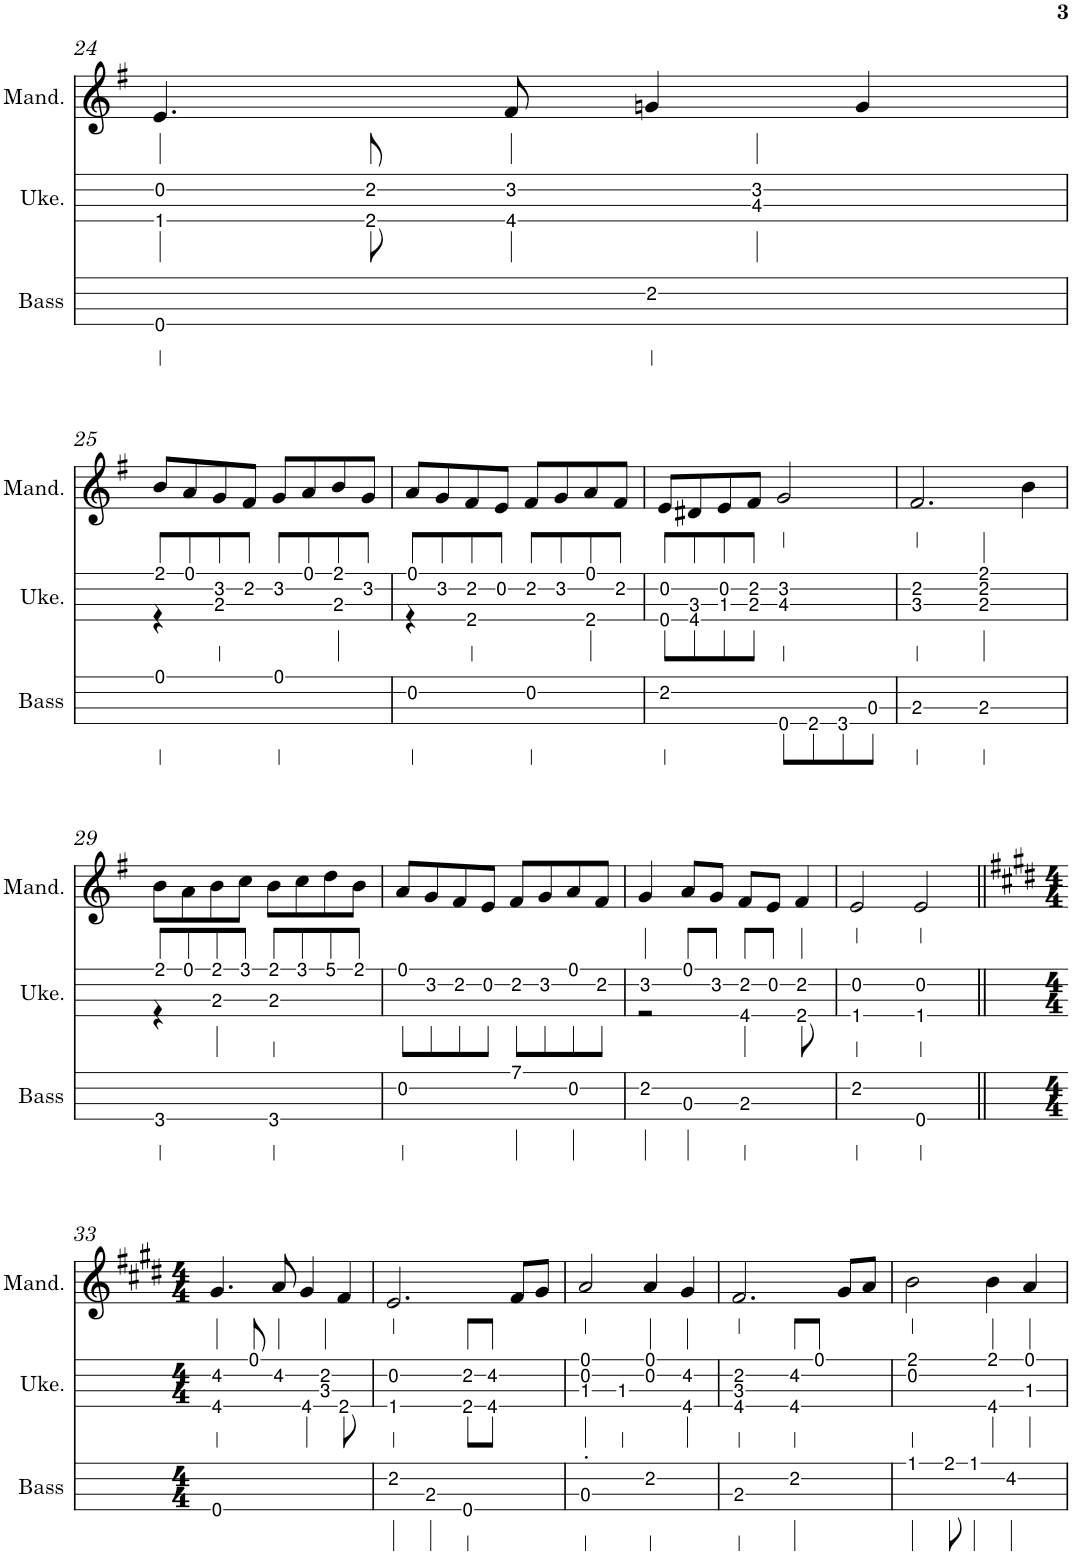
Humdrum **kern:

**kern	**kern	**kern
*part3	*part2	*part1
*staff3	*staff2	*staff1
*I"Bass Guitar	*I"Ukulele	*I"Mandolin
*I'Bass	*I'Uke.	*I'Mand.
!!LO:PB:g=z
*	*	*clefG2
*k[f#]	*k[f#]	*k[f#]
*G:	*G:	*G:
*M4/4	*M4/4	*M4/4
=24	=24	=24
*	*^	*
2EEE\	4e/	4G#\	4.e/
.	8f#/	8A\	.
.	4g/	4B\	8f#/
2EE\	.	.	4gn/
.	4g/	4e\	.
.	.	.	4g/
.	8ryy	8ryy	.
!!LO:LB:g=z
=25	=25	=25	=25
2GG\	8b/L	4r	8b/L
.	8a/	.	8a/
.	8g/	2d\	8g/
.	8f#/J	.	8f#/J
2GG\	8g/L	.	8g/L
.	8a/	.	8a/
.	8b/	4d\	8b/
.	8g/J	.	8g/J
=26	=26	=26	=26
2DD\	8a/L	4r	8a/L
.	8g/	.	8g/
.	8f#/	2A\	8f#/
.	8e/J	.	8e/J
2DD\	8f#/L	.	8f#/L
.	8g/	.	8g/
.	8a/	4A\	8a/
.	8f#/J	.	8f#/J
=27	=27	=27	=27
2EE\	8e/L	8G\L	8e/L
.	8d#/	8B\	8d#X/
.	8e/	8c#\	8e/
.	8f#/J	8d\J	8f#/J
8EEE\L	2g/	2e\	2g/
8FFF#\	.	.	.
8GGG\	.	.	.
8AAA\J	.	.	.
=28	=28	=28	=28
2BBB\	2f#/	2d#\	2.f#/
2BBB\	4b/	4d\ 4f#\	.
.	4ryy	4ryy	4b\
!!LO:LB:g=z
=29	=29	=29	=29
2GGG\	8b/L	4r	8b\L
.	8a/	.	8a\
.	8b/	4d\	8b\
.	8cc/J	.	8cc\J
2GGG\	8b/L	2d\	8b\L
.	8cc/	.	8cc\
.	8dd/	.	8dd\
.	8b/J	.	8b\J
*	*v	*v	*
=30	=30	=30
2DD\	8a\L	8a/L
.	8g\	8g/
.	8f#\	8f#/
.	8e\J	8e/J
4D\	8f#\L	8f#/L
.	8g\	8g/
4DD\	8a\	8a/
.	8f#\J	8f#/J
=31	=31	=31
*	*^	*
4EE\	4g/	2r	4g/
4AAA\	8a/L	.	8a/L
.	8g/J	.	8g/J
2BBB\	8f#/L	4B\	8f#/L
.	8e/J	.	8e/J
.	4f#/	8A\	4f#/
.	.	8ryy	.
=32	=32	=32	=32
2EE\	2e/	2G#\	2e/
2EEE\	2e/	2G#\	2e/
!!LO:LB:g=z
=33||	=33||	=33||	=33||
*k[f#c#g#d#]	*k[f#c#g#d#]	*	*k[f#c#g#d#]
*E:	*E:	*	*E:
*M4/4	*M4/4	*	*M4/4
*	*	*	*^
1EEE	4g#/	2B\	4.g#/	2..ryy
.	8a/	.	.	.
.	4g#/	.	8a/	.
.	.	4B\	4g#/	.
.	4d#/ 4f#/	.	.	.
.	.	8A\	4f#/	.
.	8ryy	8ryy	.	8ryy
*	*	*	*v	*v
=34	=34	=34	=34
4EE\	2e/	2G#\	2.e/
4BBB\	.	.	.
2EEE\	8f#/L	8A\L	.
.	8g#/J	8B\J	.
.	4ryy	4ryy	8f#/L
.	.	.	8g#/J
=35	=35	=35	=35
2AAA'\	2e/ 2a/	4c#\	2a/
.	.	2c#\	.
2EE\	4e/ 4a/	.	4a/
.	4g#/	4B\	4g#/
=36	=36	=36	=36
2BBB\	2d#/ 2f#/	2B\	2.f#/
4EE\	8g#/L	2B\	.
.	8a/J	.	.
4ryy	4ryy	.	8g#/L
.	.	.	8a/J
=37	=37	=37	=37
4GG#\	2b/	2e\	2b\
8AA\	.	.	.
4GG#\	.	.	.
.	4b/	4B\	4b\
4FF#\	.	.	.
.	4a/	4c#\	4a/
8ryy	.	.	.
*	*v	*v	*
=	=	=
*-	*-	*-
